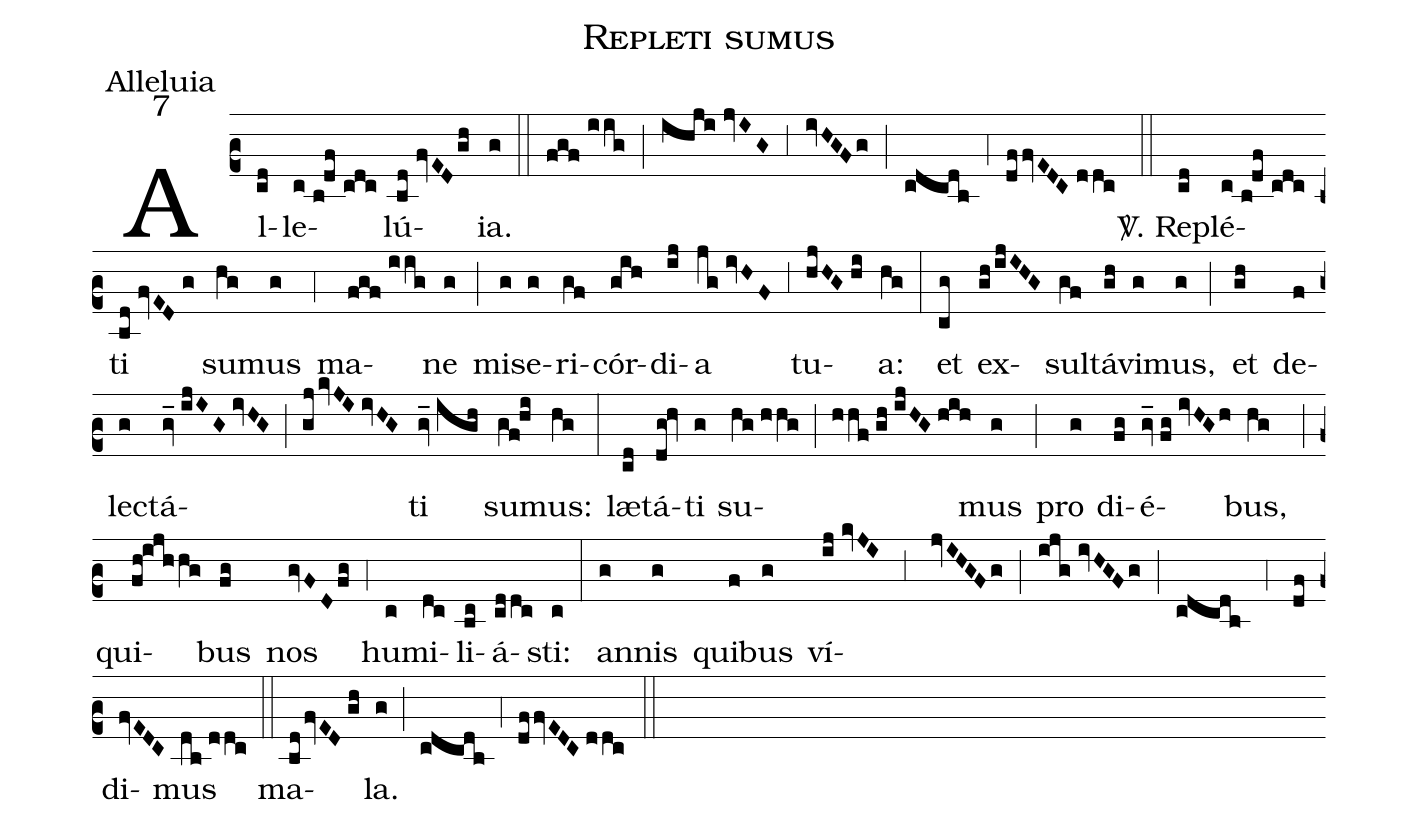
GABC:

name:Repleti sumus;
office-part:Alleluia;
mode:7;
%%
(c2) Al(cd)le(c//b!df//cdc)lú(bd//fvED/gh)ia.(g) (::)
(fgf//iig) (;) (ihji//jvIG) (,3) (ivHGFg) (;) (cdcdb) (,4) (dffvEDC//ddc) (::)

<sp>V/</sp>. Re(cd)plé(c//b!df//cdc)ti(bd//fvED//g) su(hg)mus(g) (,4) ma(fgf//iig)ne(g) (;) mi(g)se(g)ri(gf)cór(gih)di(ij)a(jg//ivHF) (,3) tu(hjHG//hi)a:(hg) (:)
et(cg) ex(gh/ijIHG)sul(gf)tá(gh)vi(g)mus,(g) (;) et(gh) de(f)le(g)ctá(gv_//ijIG//ivHG)(;)(gj/kvJI//ivHG)ti(gv_//igh) su(gf!hi)mus:(hg) (:)
læ(cd)tá(dg!hv)ti(g) su(hg//hhg)(;)(hhf//gh//ijHG//hih)mus(g) (;) pro(g) di(fg)é(gv_//fg//ivHGh)bus,(hg) (;) qui(fh!ijhhg)bus(fg) nos(gvFD/fg) (,4) hu(c)mi(dc)li(bc)á(cddc)sti:(c) (:)
an(g)nis(g) qui(f)bus(g) ví(ij//kvJI,3jvIHGFg)(;)(ijg//ivHGFg)(;)(cdcdb,4df)di(fvEDC)mus(db//ddc) (::)
ma(bd/fvED//gh)la.(g) (;) (cdcdb) (,4) (dffvEDC//ddc) (::)
